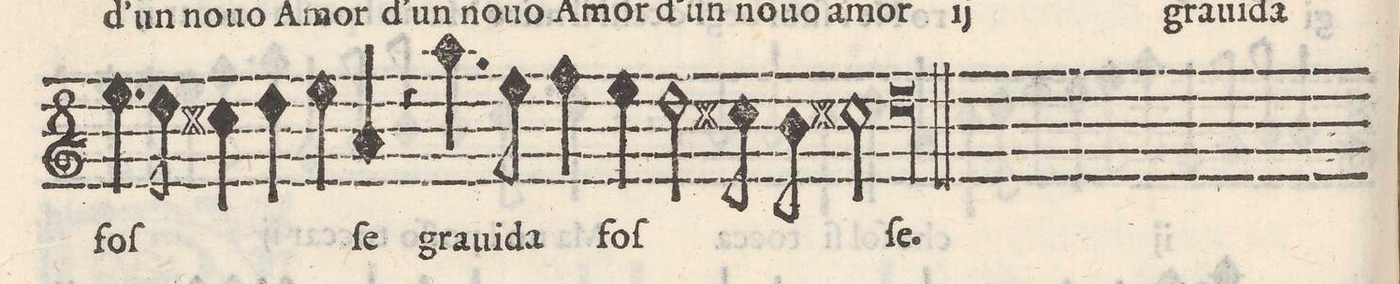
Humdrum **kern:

**kern	**text
*I"CANTO	*
*clefG2	*
*k[]	*
*M2/1	*
4.ee\	foſ-
8dd\	.
=30-	=30-
4cc#X\	.
4dd\	.
4ee\	.
4a/	-ſe
4r	.
4.aa\	gra-
8ee\	-ui-
4ff\	-da
=31-	=31-
4ee\	foſ-
2dd\	.
8cc#X\	.
8b\	.
2cc#X\	.
2%5dd\	.
=32-	=32-
.	-ſe.
=-	=-
*-	*-
